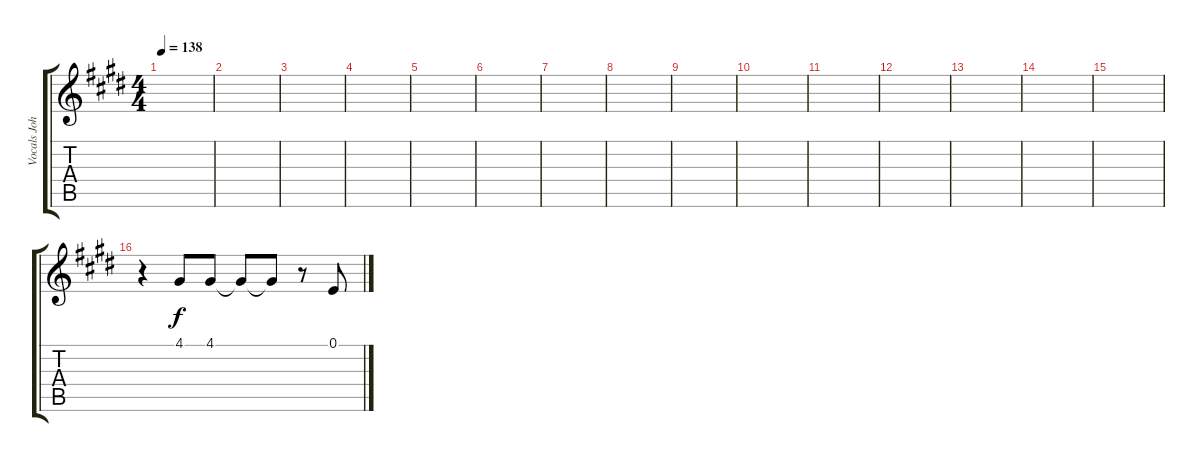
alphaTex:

\track ("Vocals John Fogerty" "Vocals Joh") {instrument tenorsax}
\staff {score tabs}
\tuning (E4 B3 G3 D3 A2 E2) {hide}
\ts (4 4)
\tempo 138
\clef g2
\ks e
|
|
|
|
|
|
|
|
|
|
|
|
|
|
|
r.4 4.1.8 4.1.8 4.1{t}.8 4.1{t}.8 r.8 0.1.8
